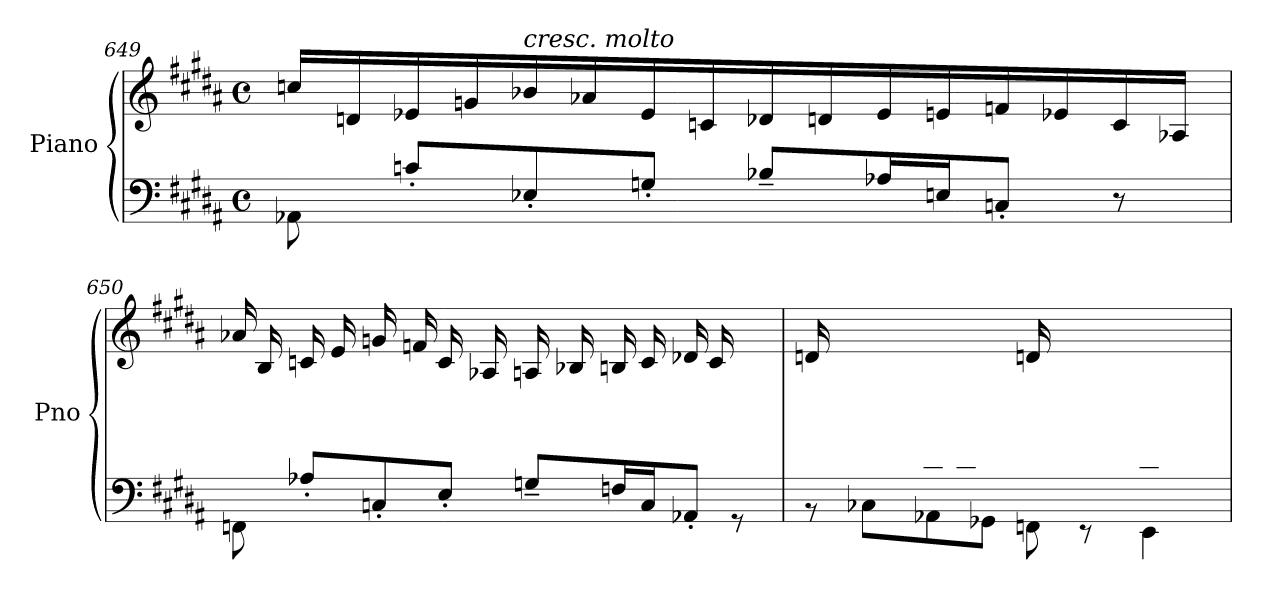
**kern	**kern
*part1	*part1
*staff2	*staff1
*I"Piano	*
*I'Pno	*
!!LO:LB:g=z
*clefF4	*clefG2
*k[f#c#g#d#a#]	*k[f#c#g#d#a#]
*M4/4	*M4/4
*met(c)	*met(c)
=649	=649
8AA-X\	16ccn/LL
.	16dn/
8cn'/L	16e-X/
.	16gn/
!	!LO:TX:a:i:t=cresc. molto
8E-X'/	16b-X/
.	16a-X/
8Gn'/J	16e-/
.	16cn/
8B-X~/L	16d-X/
.	16dn/
16A-X/L	16e-/
16En/J	16en/
8Cn'/J	16fn/
.	16e-X/
8r	16c/
.	16A-X/JJ
=650	=650
*^	*
2..ryy	8FFn\	16a-X/LL
.	.	16B/
.	8A-X'/L	16cn/
.	.	16e/
.	8Cn'/	16gn/
.	.	16fn/
.	8E'/J	16c/
.	.	16A-X/
.	8Gn~/L	16An/
.	.	16B-X/
.	16Fn/L	16Bn/
.	16C/J	16c/
.	8AA-X'/J	16d-X/
.	.	16c/
16A-X/	8r	8ryy
16Fn/JJ	.	.
!!LO:LB:g=z
=651	=651	=651
16ryy	8r	16dn/LL
16Fn/	.	4..ryy
16A-X/	8C-X\L	.
16B-X/	.	.
16d-X/	8AA-X\	.
16c-X/	.	.
16A-/	8GG-X\J	.
16Dn/JJ	.	.
16ryy	8FFn\	16dn/LL
16Gn/	.	4..ryy
16G#X/	8r	.
16A#X/	.	.
16cn/	4EE\	.
16B-/	.	.
16G#/	.	.
16C##X/JJ	.	.
*v	*v	*
=	=
*-	*-
